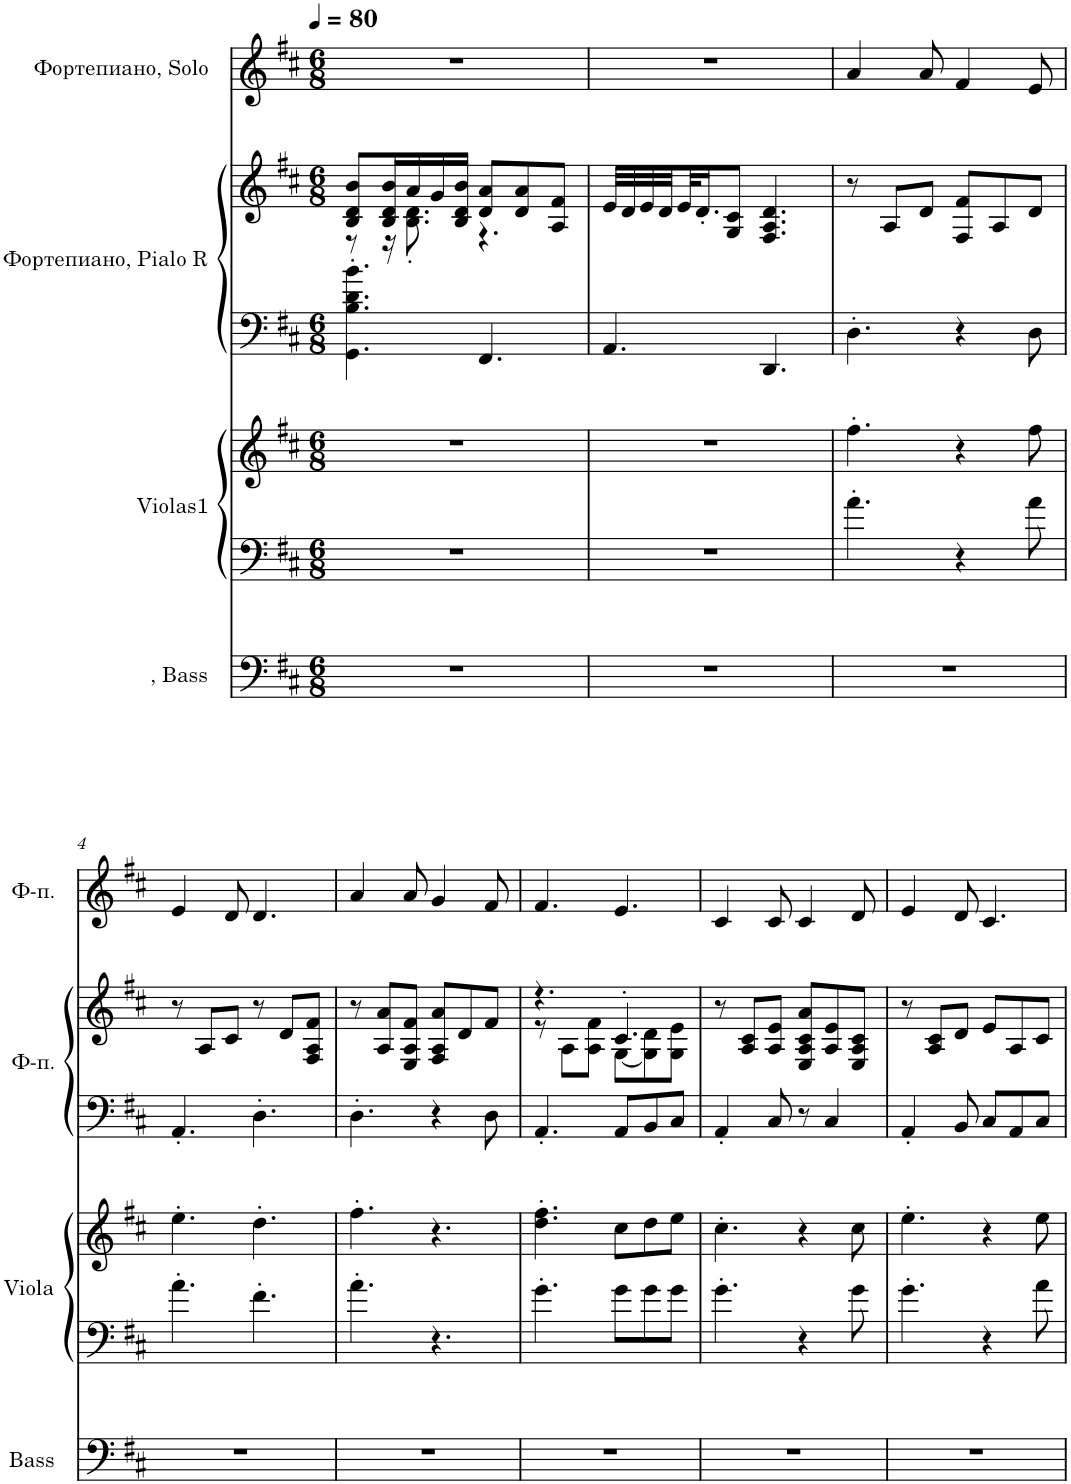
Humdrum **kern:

**kern	**kern	**kern	**kern	**kern	**kern
*part4	*part3	*part3	*part2	*part2	*part1
*staff6	*staff5	*staff4	*staff3	*staff2	*staff1
*I", Bass	*I"Violas1	*	*I"Фортепиано, Pialo R	*	*I"Фортепиано, Solo
*I'Bass	*I'Viola	*	*	*	*
*clefF4	*clefF4	*clefG2	*clefF4	*clefG2	*clefG2
*k[f#c#]	*k[f#c#]	*k[f#c#]	*k[f#c#]	*k[f#c#]	*k[f#c#]
*M6/8	*M6/8	*M6/8	*M6/8	*M6/8	*M6/8
*MM80	*MM80	*MM80	*MM80	*MM80	*MM80
=1	=1	=1	=1	=1	=1
*	*	*	*	*^	*
2.r	2.r	2.r	4.GG\' 4.B\' 4.d\' 4.b\'	8B/ 8d/ 8b/L	8r	2.r
.	.	.	.	16B/ 16d/ 16b/L	16r	.
.	.	.	.	16a/	8.B\' 8.d\'	.
.	.	.	.	16g/	.	.
.	.	.	.	16B/ 16d/ 16b/JJ	.	.
.	.	.	4.FF#/	8d/ 8a/L	4.r	.
.	.	.	.	8d/ 8a/	.	.
.	.	.	.	8A/ 8f#/J	.	.
*	*	*	*	*v	*v	*
=2	=2	=2	=2	=2	=2
2.r	2.r	2.r	4.AA/	32e/LLL	2.r
.	.	.	.	32d/	.
.	.	.	.	32e/	.
.	.	.	.	32d/	.
.	.	.	.	32e/J	.
.	.	.	.	16.d'/J	.
.	.	.	.	8G/ 8c#/J	.
.	.	.	4.DD/	4.F#/ 4.A/ 4.d/	.
=3	=3	=3	=3	=3	=3
2.r	4.a'\	4.ff#'\	4.D'\	8r	4a/
.	.	.	.	8A/L	.
.	.	.	.	8d/J	8a/
.	4r	4r	4r	8F#/ 8f#/L	4f#/
.	.	.	.	8A/	.
.	8a\	8ff#\	8D\	8d/J	8e/
!!LO:LB:g=z
=4	=4	=4	=4	=4	=4
2.r	4.a'\	4.ee'\	4.AA'/	8r	4e/
.	.	.	.	8A/L	.
.	.	.	.	8c#/J	8d/
.	4.f#'\	4.dd'\	4.D'\	8r	4.d/
.	.	.	.	8d/L	.
.	.	.	.	8F#/ 8A/ 8f#/J	.
=5	=5	=5	=5	=5	=5
2.r	4.a'\	4.ff#'\	4.D'\	8r	4a/
.	.	.	.	8A/ 8a/L	.
.	.	.	.	8E/ 8A/ 8f#/J	8a/
.	4.r	4.r	4r	8F#/ 8A/ 8a/L	4g/
.	.	.	.	8d/	.
.	.	.	8D\	8f#/J	8f#/
=6	=6	=6	=6	=6	=6
*	*	*	*	*^	*
2.r	4.g'\	4.dd\' 4.ff#\'	4.AA'/	4.r	8r	4.f#/
.	.	.	.	.	8A\L	.
.	.	.	.	.	8A\ 8f#\J	.
.	8g\L	8cc#\L	8AA/L	4.c#'/	[8G\L	4.e/
.	8g\	8dd\	8BB/	.	8G\] 8d\	.
.	8g\J	8ee\J	8C#/J	.	8G\ 8e\J	.
*	*	*	*	*v	*v	*
=7	=7	=7	=7	=7	=7
2.r	4.g'\	4.cc#'\	4AA'/	8r	4c#/
.	.	.	.	8A/ 8c#/L	.
.	.	.	8C#/	8A/ 8e/J	8c#/
.	4r	4r	8r	8E/ 8A/ 8c#/ 8a/L	4c#/
.	.	.	4C#/	8A/ 8e/	.
.	8g\	8cc#\	.	8E/ 8A/ 8c#/J	8d/
=8	=8	=8	=8	=8	=8
2.r	4.g'\	4.ee'\	4AA'/	8r	4e/
.	.	.	.	8A/ 8c#/L	.
.	.	.	8BB/	8d/J	8d/
.	4r	4r	8C#/L	8e/L	4.c#/
.	.	.	8AA/	8A/	.
.	8a\	8ee\	8C#/J	8c#/J	.
=	=	=	=	=	=
*-	*-	*-	*-	*-	*-
